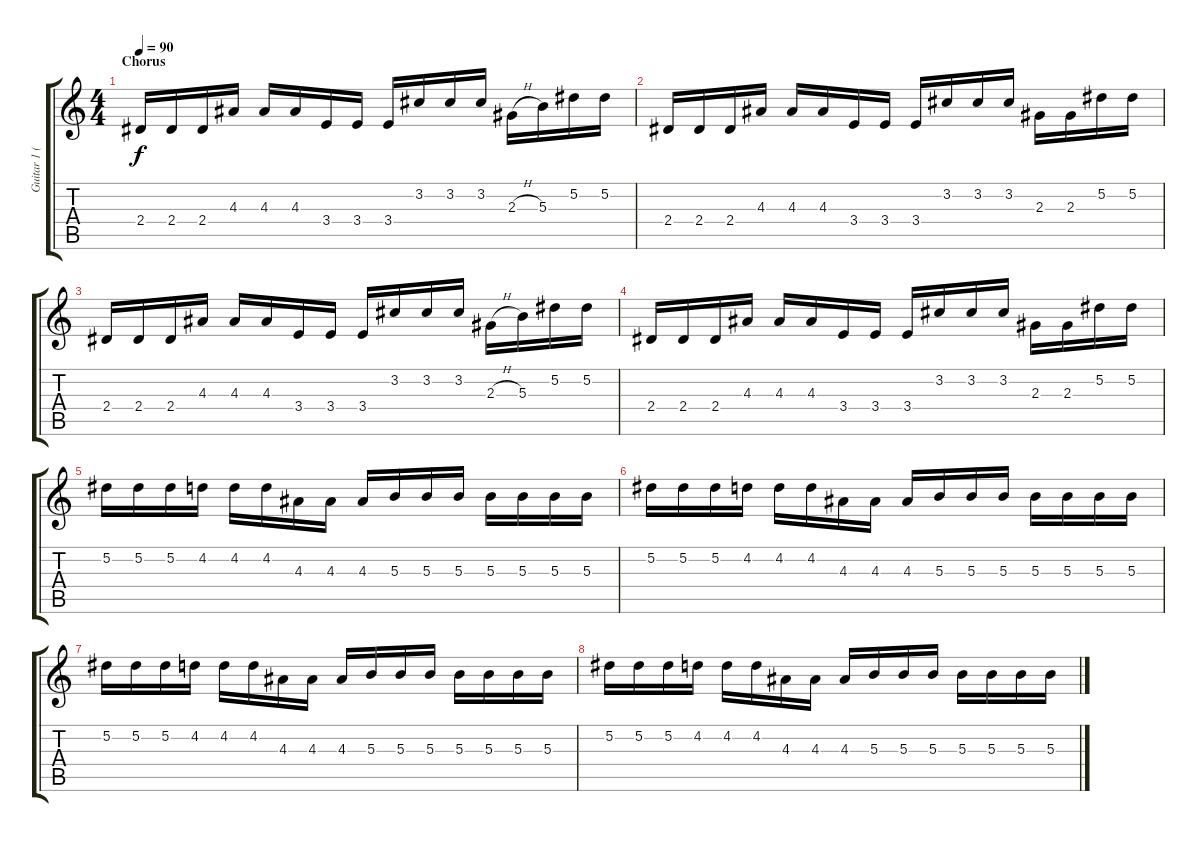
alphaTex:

\track ("Guitar 1 (Eb)" "Guitar 1 (") {instrument overdrivenguitar}
\staff {score tabs}
\tuning (Eb4 Bb3 Gb3 Db3 Ab2 Eb2) {hide}
\ts (4 4)
\section ("" "Chorus")
\tempo 90
\clef g2
\ks c
2.4.16{dy f volume 11 instrument overdrivenguitar} 2.4.16 2.4.16 4.3.16 4.3.16 4.3.16 3.4.16 3.4.16 3.4.16 3.2.16 3.2.16 3.2.16 2.3{h}.16 5.3.16 5.2.16 5.2.16 |
2.4.16 2.4.16 2.4.16 4.3.16 4.3.16 4.3.16 3.4.16 3.4.16 3.4.16 3.2.16 3.2.16 3.2.16 2.3.16 2.3.16 5.2.16 5.2.16 |
2.4.16 2.4.16 2.4.16 4.3.16 4.3.16 4.3.16 3.4.16 3.4.16 3.4.16 3.2.16 3.2.16 3.2.16 2.3{h}.16 5.3.16 5.2.16 5.2.16 |
2.4.16 2.4.16 2.4.16 4.3.16 4.3.16 4.3.16 3.4.16 3.4.16 3.4.16 3.2.16 3.2.16 3.2.16 2.3.16 2.3.16 5.2.16 5.2.16 |
5.2.16 5.2.16 5.2.16 4.2.16 4.2.16 4.2.16 4.3.16 4.3.16 4.3.16 5.3.16 5.3.16 5.3.16 5.3.16 5.3.16 5.3.16 5.3.16 |
5.2.16 5.2.16 5.2.16 4.2.16 4.2.16 4.2.16 4.3.16 4.3.16 4.3.16 5.3.16 5.3.16 5.3.16 5.3.16 5.3.16 5.3.16 5.3.16 |
5.2.16 5.2.16 5.2.16 4.2.16 4.2.16 4.2.16 4.3.16 4.3.16 4.3.16 5.3.16 5.3.16 5.3.16 5.3.16 5.3.16 5.3.16 5.3.16 |
5.2.16 5.2.16 5.2.16 4.2.16 4.2.16 4.2.16 4.3.16 4.3.16 4.3.16 5.3.16 5.3.16 5.3.16 5.3.16 5.3.16 5.3.16 5.3.16
